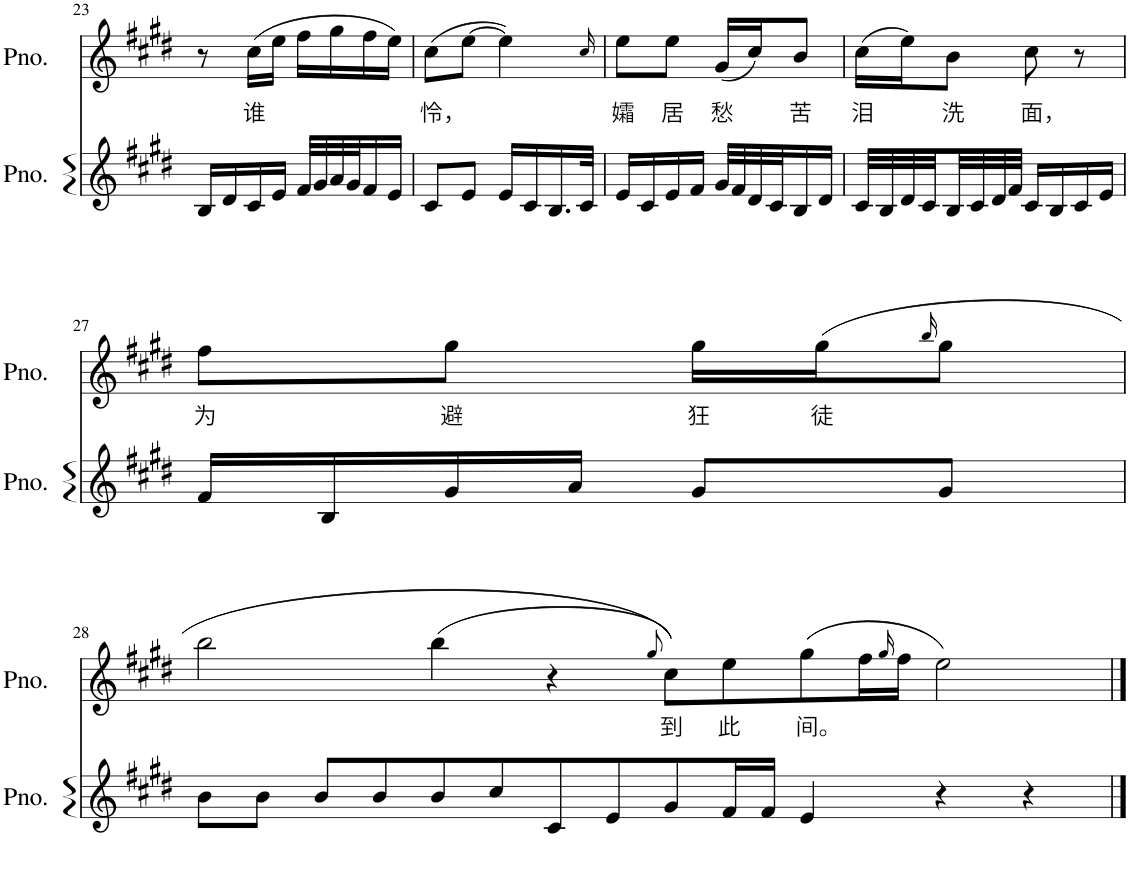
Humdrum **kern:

**kern	**kern	**text
*part2	*part1	*part1
*staff2	*staff1	*staff1
*I"Piano	*I"Piano	*
*I'Pno.	*I'Pno.	*
!!LO:PB:g=z
*clefG2	*clefG2	*
*k[f#c#g#d#]	*k[f#c#g#d#]	*
*M2/4	*M2/4	*
=23	=23	=23
16B/LL	8r	.
16d#/	.	.
!	!	!LO:LY:b
16c#/	(16cc#\LL	谁
16e/JJ	16ee\JJ	.
32f#/LLL	16ff#\LL	.
32g#/	.	.
32a/	16gg#\	.
32g#/J	.	.
16f#/	16ff#\	.
16e/JJ	16ee\JJ)	.
=24	=24	=24
!	!	!LO:LY:b
8c#/L	(8cc#\L	怜，
8e/J	[8ee\J	.
16e/LL	4ee\])	.
16c#/	.	.
16.B/	.	.
32c#/JJk	.	.
.	16qcc#/	.
=25	=25	=25
!	!	!LO:LY:b
16e/LL	8ee\L	孀
16c#/	.	.
!	!	!LO:LY:b
16e/	8ee\J	居
16f#/JJ	.	.
!	!	!LO:LY:b
32g#/LLL	(16g#/LL	愁
32f#/	.	.
32d#/	16cc#/J)	.
32c#/J	.	.
!	!	!LO:LY:b
16B/	8b/J	苦
16d#/JJ	.	.
=26	=26	=26
!	!	!LO:LY:b
32c#/LLL	(16cc#\LL	泪
32B/	.	.
32d#/	16ee\J)	.
32c#/	.	.
!	!	!LO:LY:b
32B/	8b\J	洗
32c#/	.	.
32d#/	.	.
32f#/JJJ	.	.
!	!	!LO:LY:b
16c#/LL	8cc#\	面，
16B/	.	.
16c#/	8r	.
16e/JJ	.	.
!!LO:LB:g=z
=27	=27	=27
!	!	!LO:LY:b
16f#/LL	8ff#\L	为
16B/	.	.
!	!	!LO:LY:b
16g#/	8gg#\J	避
16a/JJ	.	.
!	!	!LO:LY:b
8g#/L	16gg#\LL	狂
!	!	!LO:LY:b
.	(16gg#\J	徒
.	16qbb/	.
8g#/J	8gg#\J	.
!!LO:LB:g=z
=28	=28	=28
8b\L	2bb\	.
8b\J	.	.
8b/L	.	.
8b/	.	.
8b/	(4bb\	.
8cc#/	.	.
8c#/	4r	.
8e/	.	.
.	8qgg#/	.
!	!	!LO:LY:b
8g#/	8cc#\L))	到
!	!	!LO:LY:b
16f#/L	8ee\	此
16f#/JJ	.	.
!	!	!LO:LY:b
4e/	(8gg#\	间。
.	16ff#\L	.
.	16qgg#/	.
.	16ff#\JJ	.
4r	2ee\)	.
4r	.	.
==	==	==
*-	*-	*-
